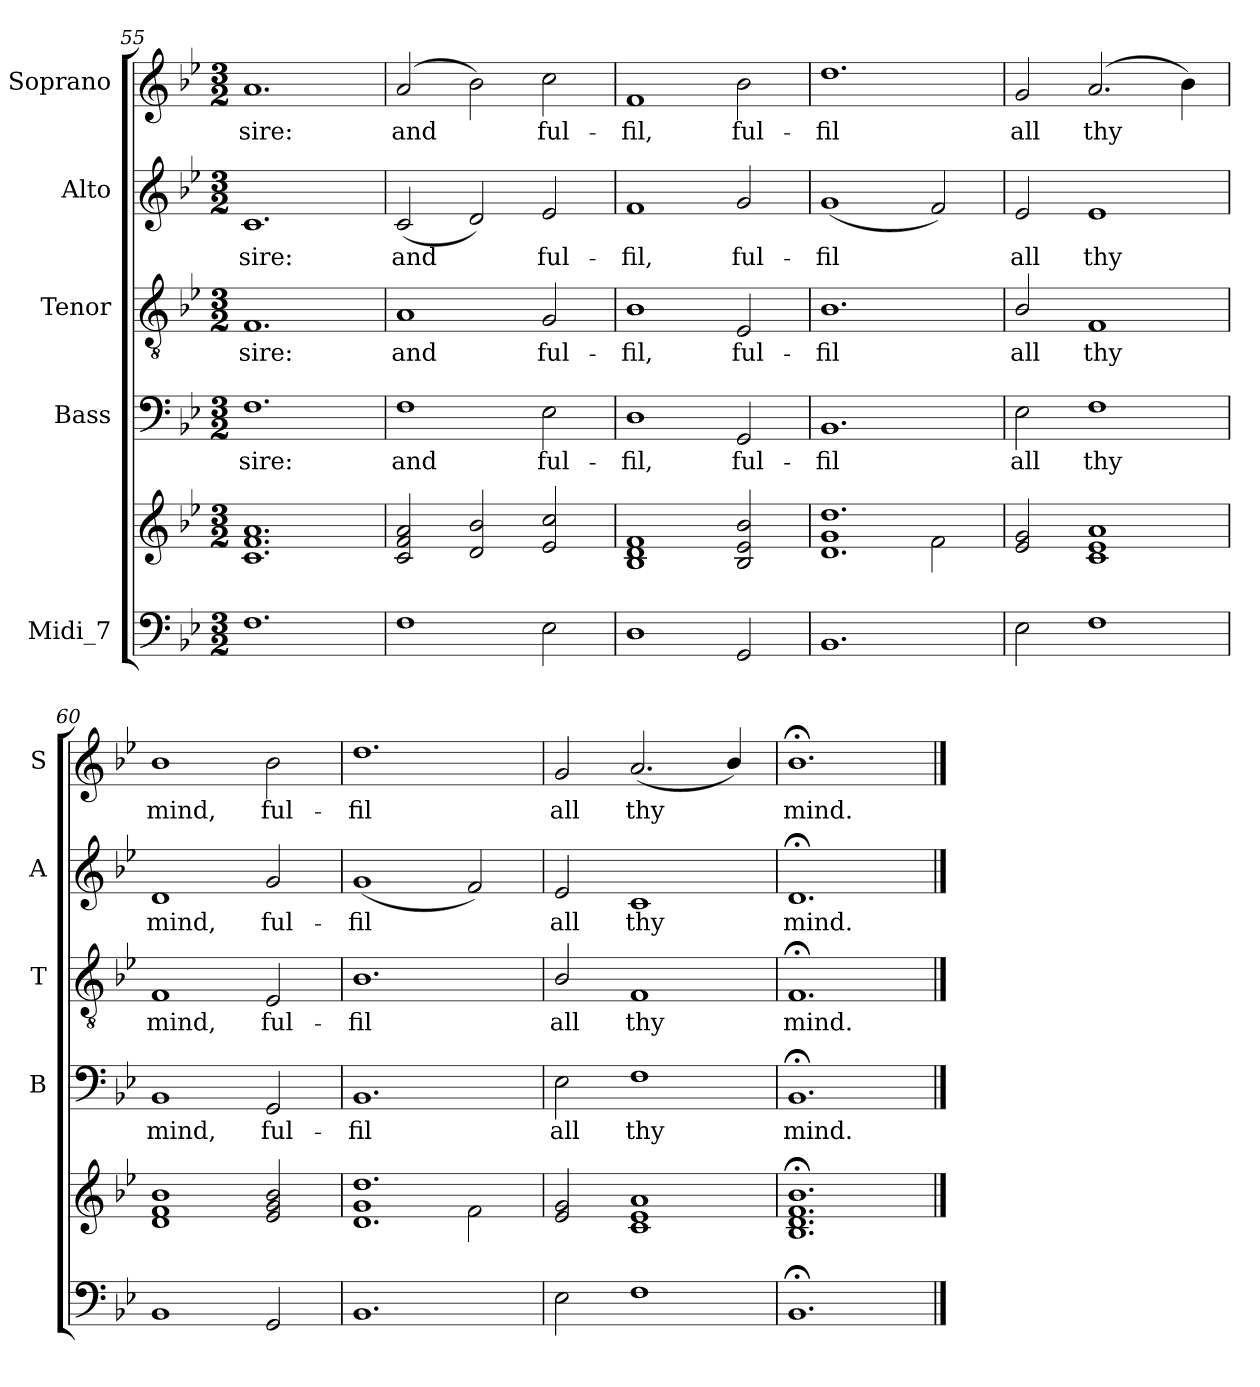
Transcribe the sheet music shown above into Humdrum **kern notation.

**kern	**kern	**kern	**text	**kern	**text	**kern	**text	**kern	**text
*part5	*part5	*part4	*part4	*part3	*part3	*part2	*part2	*part1	*part1
*staff6	*staff5	*staff4	*staff4	*staff3	*staff3	*staff2	*staff2	*staff1	*staff1
*I"Midi_7	*	*I"Bass	*	*I"Tenor	*	*I"Alto	*	*I"Soprano	*
*	*	*I'B	*	*I'T	*	*I'A	*	*I'S	*
*clefF4	*clefG2	*clefF4	*	*clefGv2	*	*clefG2	*	*clefG2	*
*k[b-e-]	*k[b-e-]	*k[b-e-]	*	*k[b-e-]	*	*k[b-e-]	*	*k[b-e-]	*
*B-:	*B-:	*B-:	*	*B-:	*	*B-:	*	*B-:	*
*M3/2	*M3/2	*M3/2	*	*M3/2	*	*M3/2	*	*M3/2	*
=55	=55	=55	=55	=55	=55	=55	=55	=55	=55
*	*^	*	*	*	*	*	*	*	*
!	!	!LO:N:vis=1	!	!LO:LY:b	!	!LO:LY:b	!	!LO:LY:b	!	!LO:LY:b
1.F	1.c/ 1.f/ 1.a/	1.ryy	1.F	-sire:	1.F	-sire:	1.c	-sire:	1.a	-sire:
=56	=56	=56	=56	=56	=56	=56	=56	=56	=56	=56
!	!	!LO:N:vis=1	!	!LO:LY:b	!	!LO:LY:b	!	!LO:LY:b	!	!LO:LY:b
1F	2c/ 2f/ 2a/	1.ryy	1F	and	1A	and	(<2c	and	(<2a	and
.	2d/ 2b-/	.	.	.	.	.	2d)	.	2b-)	.
!	!	!	!	!LO:LY:b	!	!LO:LY:b	!	!LO:LY:b	!	!LO:LY:b
2E-	2e-/ 2cc/	.	2E-	ful-	2G	ful-	2e-	ful-	2cc	ful-
=57	=57	=57	=57	=57	=57	=57	=57	=57	=57	=57
!	!	!LO:N:vis=1	!	!LO:LY:b	!	!LO:LY:b	!	!LO:LY:b	!	!LO:LY:b
1D	1B-/ 1d/ 1f/	1.ryy	1D	-fil,	1B-	-fil,	1f	-fil,	1f	-fil,
!	!	!	!	!LO:LY:b	!	!LO:LY:b	!	!LO:LY:b	!	!LO:LY:b
2GG	2B-/ 2e-/ 2b-/	.	2GG	ful-	2E-	ful-	2g	ful-	2b-	ful-
=58	=58	=58	=58	=58	=58	=58	=58	=58	=58	=58
!	!	!	!	!LO:LY:b	!	!LO:LY:b	!	!LO:LY:b	!	!LO:LY:b
1.BB-	1.d/ 1.dd/	1g\	1.BB-	-fil	1.B-	-fil	(<1g	-fil	1.dd	-fil
.	.	2f\	.	.	.	.	2f)	.	.	.
=59	=59	=59	=59	=59	=59	=59	=59	=59	=59	=59
!	!	!LO:N:vis=1	!	!LO:LY:b	!	!LO:LY:b	!	!LO:LY:b	!	!LO:LY:b
2E-	2e-/ 2g/	1.ryy	2E-	all	2B-/	all	2e-	all	2g	all
!	!	!	!	!LO:LY:b	!	!LO:LY:b	!	!LO:LY:b	!	!LO:LY:b
1F	1c/ 1e-/ 1a/	.	1F	thy	1F	thy	1e-	thy	(<2.a	thy
.	.	.	.	.	.	.	.	.	4b-)	.
=60	=60	=60	=60	=60	=60	=60	=60	=60	=60	=60
!	!	!LO:N:vis=1	!	!LO:LY:b	!	!LO:LY:b	!	!LO:LY:b	!	!LO:LY:b
1BB-	1d/ 1f/ 1b-/	1.ryy	1BB-	mind,	1F	mind,	1d	mind,	1b-	mind,
!	!	!	!	!LO:LY:b	!	!LO:LY:b	!	!LO:LY:b	!	!LO:LY:b
2GG	2e-/ 2g/ 2b-/	.	2GG	ful-	2E-	ful-	2g	ful-	2b-	ful-
=61	=61	=61	=61	=61	=61	=61	=61	=61	=61	=61
!	!	!	!	!LO:LY:b	!	!LO:LY:b	!	!LO:LY:b	!	!LO:LY:b
1.BB-	1.d/ 1.dd/	1g\	1.BB-	-fil	1.B-	-fil	(<1g	-fil	1.dd	-fil
.	.	2f\	.	.	.	.	2f)	.	.	.
=62	=62	=62	=62	=62	=62	=62	=62	=62	=62	=62
!	!	!LO:N:vis=1	!	!LO:LY:b	!	!LO:LY:b	!	!LO:LY:b	!	!LO:LY:b
2E-	2e-/ 2g/	1.ryy	2E-	all	2B-/	all	2e-	all	2g	all
!	!	!	!	!LO:LY:b	!	!LO:LY:b	!	!LO:LY:b	!	!LO:LY:b
1F	1c/ 1e-/ 1a/	.	1F	thy	1F	thy	1c	thy	(<2.a	thy
.	.	.	.	.	.	.	.	.	4b-/)	.
=63	=63	=63	=63	=63	=63	=63	=63	=63	=63	=63
!	!	!LO:N:vis=1	!	!LO:LY:b	!	!LO:LY:b	!	!LO:LY:b	!	!LO:LY:b
1.BB-;	1.B-/;< 1.d/;< 1.f/;< 1.b-/;<	1.ryy	1.BB-;<	mind.	1.F;<	mind.	1.d;<	mind.	1.b-;<	mind.
*	*v	*v	*	*	*	*	*	*	*	*
==	==	==	==	==	==	==	==	==	==
*-	*-	*-	*-	*-	*-	*-	*-	*-	*-
